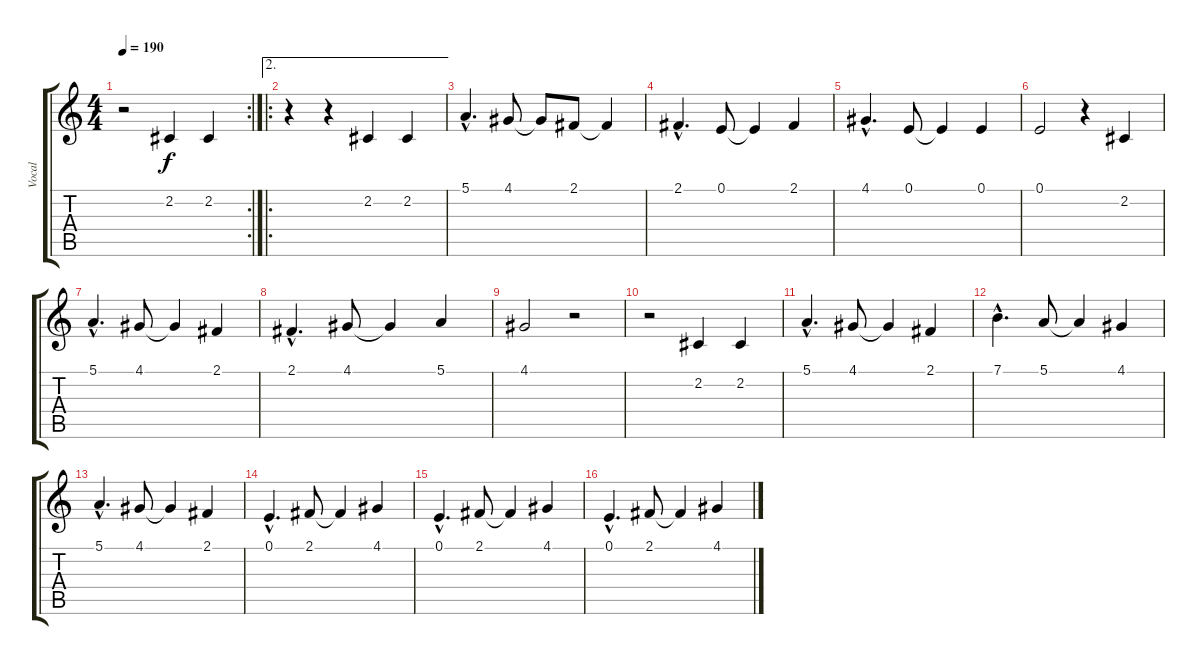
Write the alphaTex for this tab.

\track ("Vocal" "Vocal") {instrument viola}
\staff {score tabs}
\tuning (E4 B3 G3 D3 A2 E2) {hide}
\rc 2
\ts (4 4)
\tempo 190
\clef g2
\ks c
r.2{dy f} 2.2.4 2.2.4 |
\ae 2
\ro
r.4 r.4 2.2.4 2.2.4 |
5.1{hac}.4{d} 4.1.8 4.1{t}.8 2.1.8 2.1{t}.4 |
2.1{hac}.4{d} 0.1.8 0.1{t}.4 2.1.4 |
4.1{hac}.4{d} 0.1.8 0.1{t}.4 0.1.4 |
0.1.2 r.4 2.2.4 |
5.1{hac}.4{d} 4.1.8 4.1{t}.4 2.1.4 |
2.1{hac}.4{d} 4.1.8 4.1{t}.4 5.1.4 |
4.1.2 r.2 |
r.2 2.2.4 2.2.4 |
5.1{hac}.4{d} 4.1.8 4.1{t}.4 2.1.4 |
7.1{hac}.4{d} 5.1.8 5.1{t}.4 4.1.4 |
5.1{hac}.4{d} 4.1.8 4.1{t}.4 2.1.4 |
0.1{hac}.4{d} 2.1.8 2.1{t}.4 4.1.4 |
0.1{hac}.4{d} 2.1.8 2.1{t}.4 4.1.4 |
0.1{hac}.4{d} 2.1.8 2.1{t}.4 4.1.4
